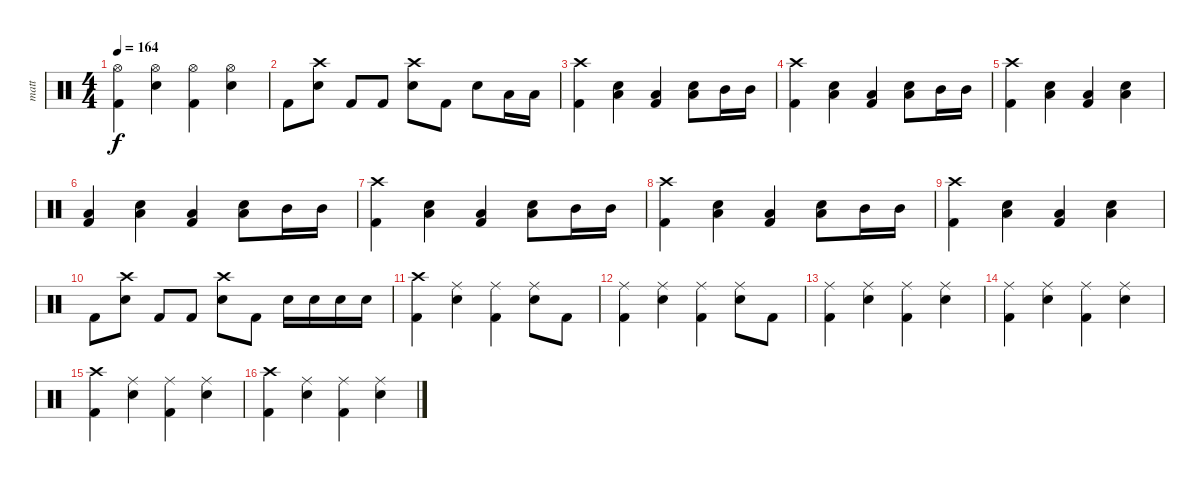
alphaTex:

\track ("matt" "matt") {instrument percussion}
\staff {score}
\articulation defaults
\ts (4 4)
\tempo 164
\clef neutral
\ks c
("Hi-Hat (open)" "Kick (hit) 2").4{dy f} ("Hi-Hat (open)" "Electric Snare (hit)").4 ("Hi-Hat (open)" "Kick (hit) 2").4 ("Hi-Hat (open)" "Electric Snare (hit)").4 |
"Kick (hit) 2".8 ("Crash high (hit)" "Electric Snare (hit)").8 "Kick (hit) 2".8 "Kick (hit) 2".8 ("Crash high (hit)" "Electric Snare (hit)").8 "Kick (hit) 2".8 "Electric Snare (hit)".8 "Low Tom (hit)".16 "Low Tom (hit)".16 |
("Crash high (hit)" "Kick (hit) 2").4 ("Low Tom (hit)" "Electric Snare (hit)").4 ("Low Tom (hit)" "Kick (hit) 2").4 ("Low Tom (hit)" "Electric Snare (hit)").8 "Mid Tom (hit)".16 "Mid Tom (hit)".16 |
("Crash high (hit)" "Kick (hit) 2").4 ("Low Tom (hit)" "Electric Snare (hit)").4 ("Low Tom (hit)" "Kick (hit) 2").4 ("Low Tom (hit)" "Electric Snare (hit)").8 "Mid Tom (hit)".16 "Mid Tom (hit)".16 |
("Crash high (hit)" "Kick (hit) 2").4 ("Low Tom (hit)" "Electric Snare (hit)").4 ("Low Tom (hit)" "Kick (hit) 2").4 ("Low Tom (hit)" "Electric Snare (hit)").4 |
("Low Tom (hit)" "Kick (hit) 2").4 ("Low Tom (hit)" "Electric Snare (hit)").4 ("Low Tom (hit)" "Kick (hit) 2").4 ("Low Tom (hit)" "Electric Snare (hit)").8 "Mid Tom (hit)".16 "Mid Tom (hit)".16 |
("Crash high (hit)" "Kick (hit) 2").4 ("Low Tom (hit)" "Electric Snare (hit)").4 ("Low Tom (hit)" "Kick (hit) 2").4 ("Low Tom (hit)" "Electric Snare (hit)").8 "Mid Tom (hit)".16 "Mid Tom (hit)".16 |
("Crash high (hit)" "Kick (hit) 2").4 ("Low Tom (hit)" "Electric Snare (hit)").4 ("Low Tom (hit)" "Kick (hit) 2").4 ("Low Tom (hit)" "Electric Snare (hit)").8 "Mid Tom (hit)".16 "Mid Tom (hit)".16 |
("Crash high (hit)" "Kick (hit) 2").4 ("Low Tom (hit)" "Electric Snare (hit)").4 ("Low Tom (hit)" "Kick (hit) 2").4 ("Low Tom (hit)" "Electric Snare (hit)").4 |
"Kick (hit) 2".8 ("Crash high (hit)" "Electric Snare (hit)").8 "Kick (hit) 2".8 "Kick (hit) 2".8 ("Crash high (hit)" "Electric Snare (hit)").8 "Kick (hit) 2".8 "Electric Snare (hit)".16 "Electric Snare (hit)".16 "Electric Snare (hit)".16 "Electric Snare (hit)".16 |
("Crash high (hit)" "Kick (hit) 2").4 ("Ride (middle)" "Electric Snare (hit)").4 ("Ride (middle)" "Kick (hit) 2").4 ("Ride (middle)" "Electric Snare (hit)").8 "Kick (hit) 2".8 |
("Ride (middle)" "Kick (hit) 2").4 ("Ride (middle)" "Electric Snare (hit)").4 ("Ride (middle)" "Kick (hit) 2").4 ("Ride (middle)" "Electric Snare (hit)").8 "Kick (hit) 2".8 |
("Ride (middle)" "Kick (hit) 2").4 ("Ride (middle)" "Electric Snare (hit)").4 ("Ride (middle)" "Kick (hit) 2").4 ("Ride (middle)" "Electric Snare (hit)").4 |
("Ride (middle)" "Kick (hit) 2").4 ("Ride (middle)" "Electric Snare (hit)").4 ("Ride (middle)" "Kick (hit) 2").4 ("Ride (middle)" "Electric Snare (hit)").4 |
("Crash high (hit)" "Kick (hit) 2").4 ("Ride (middle)" "Electric Snare (hit)").4 ("Ride (middle)" "Kick (hit) 2").4 ("Ride (middle)" "Electric Snare (hit)").4 |
("Crash high (hit)" "Kick (hit) 2").4 ("Ride (middle)" "Electric Snare (hit)").4 ("Ride (middle)" "Kick (hit) 2").4 ("Ride (middle)" "Electric Snare (hit)").4
